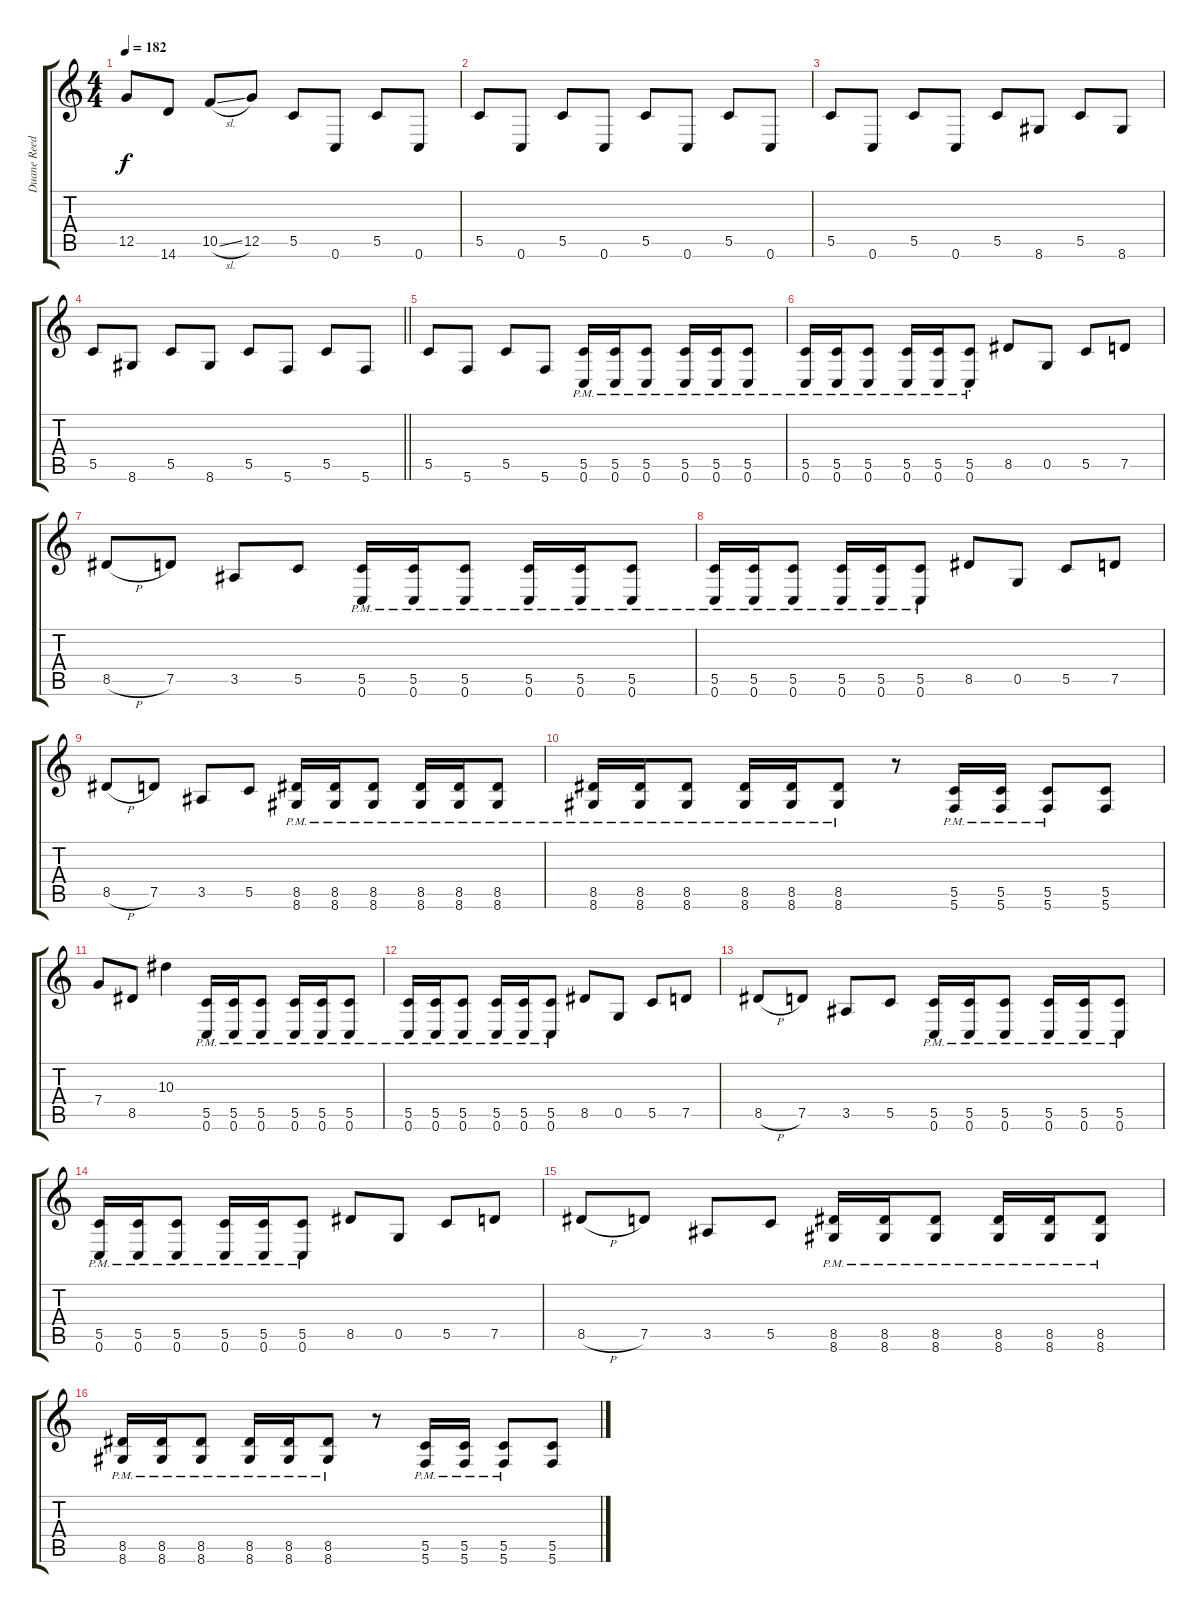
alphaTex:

\track ("Duane Reed" "Duane Reed") {instrument overdrivenguitar}
\staff {score tabs}
\tuning (D4 A3 F3 C3 G2 C2) {hide}
\ts (4 4)
\tempo 182
\clef g2
\ks c
12.5.8{dy f} 14.6.8 10.5{sl}.8 12.5.8 5.5.8 0.6.8 5.5.8 0.6.8 |
5.5.8 0.6.8 5.5.8 0.6.8 5.5.8 0.6.8 5.5.8 0.6.8 |
5.5.8 0.6.8 5.5.8 0.6.8 5.5.8 8.6.8 5.5.8 8.6.8 |
\barLineRight lightlight
5.5.8 8.6.8 5.5.8 8.6.8 5.5.8 5.6.8 5.5.8 5.6.8 |
5.5.8 5.6.8 5.5.8 5.6.8 (5.5{pm} 0.6{pm}).16 (5.5{pm} 0.6{pm}).16 (5.5{pm} 0.6{pm}).8 (5.5{pm} 0.6{pm}).16 (5.5{pm} 0.6{pm}).16 (5.5{pm} 0.6{pm}).8 |
(5.5{pm} 0.6{pm}).16 (5.5{pm} 0.6{pm}).16 (5.5{pm} 0.6{pm}).8 (5.5{pm} 0.6{pm}).16 (5.5{pm} 0.6{pm}).16 (5.5{pm st} 0.6{pm st}).8 8.5.8 0.5.8 5.5.8 7.5.8 |
8.5{h}.8 7.5.8 3.5.8 5.5.8 (5.5{pm} 0.6{pm}).16 (5.5{pm} 0.6{pm}).16 (5.5{pm} 0.6{pm}).8 (5.5{pm} 0.6{pm}).16 (5.5{pm} 0.6{pm}).16 (5.5{pm} 0.6{pm}).8 |
(5.5{pm} 0.6{pm}).16 (5.5{pm} 0.6{pm}).16 (5.5{pm} 0.6{pm}).8 (5.5{pm} 0.6{pm}).16 (5.5{pm} 0.6{pm}).16 (5.5{pm} 0.6{pm}).8 8.5.8 0.5.8 5.5.8 7.5.8 |
8.5{h}.8 7.5.8 3.5.8 5.5.8 (8.5{pm} 8.6{pm}).16 (8.5{pm} 8.6{pm}).16 (8.5{pm} 8.6{pm}).8 (8.5{pm} 8.6{pm}).16 (8.5{pm} 8.6{pm}).16 (8.5{pm} 8.6{pm}).8 |
(8.5{pm} 8.6{pm}).16 (8.5{pm} 8.6{pm}).16 (8.5{pm} 8.6{pm}).8 (8.5{pm} 8.6{pm}).16 (8.5{pm} 8.6{pm}).16 (8.5{pm} 8.6{pm}).8 r.8 (5.5{pm} 5.6{pm}).16 (5.5{pm} 5.6{pm}).16 (5.5{pm} 5.6{pm}).8 (5.5 5.6).8 |
7.4.8 8.5.8 10.3.4 (5.5{pm} 0.6{pm}).16 (5.5{pm} 0.6{pm}).16 (5.5{pm} 0.6{pm}).8 (5.5{pm} 0.6{pm}).16 (5.5{pm} 0.6{pm}).16 (5.5{pm} 0.6{pm}).8 |
(5.5{pm} 0.6{pm}).16 (5.5{pm} 0.6{pm}).16 (5.5{pm} 0.6{pm}).8 (5.5{pm} 0.6{pm}).16 (5.5{pm} 0.6{pm}).16 (5.5{pm} 0.6{pm}).8 8.5.8 0.5.8 5.5.8 7.5.8 |
8.5{h}.8 7.5.8 3.5.8 5.5.8 (5.5{pm} 0.6{pm}).16 (5.5{pm} 0.6{pm}).16 (5.5{pm} 0.6{pm}).8 (5.5{pm} 0.6{pm}).16 (5.5{pm} 0.6{pm}).16 (5.5{pm} 0.6{pm}).8 |
(5.5{pm} 0.6{pm}).16 (5.5{pm} 0.6{pm}).16 (5.5{pm} 0.6{pm}).8 (5.5{pm} 0.6{pm}).16 (5.5{pm} 0.6{pm}).16 (5.5{pm} 0.6{pm}).8 8.5.8 0.5.8 5.5.8 7.5.8 |
8.5{h}.8 7.5.8 3.5.8 5.5.8 (8.5{pm} 8.6{pm}).16 (8.5{pm} 8.6{pm}).16 (8.5{pm} 8.6{pm}).8 (8.5{pm} 8.6{pm}).16 (8.5{pm} 8.6{pm}).16 (8.5{pm} 8.6{pm}).8 |
(8.5{pm} 8.6{pm}).16 (8.5{pm} 8.6{pm}).16 (8.5{pm} 8.6{pm}).8 (8.5{pm} 8.6{pm}).16 (8.5{pm} 8.6{pm}).16 (8.5{pm} 8.6{pm}).8 r.8 (5.5{pm} 5.6{pm}).16 (5.5{pm} 5.6{pm}).16 (5.5{pm} 5.6{pm}).8 (5.5 5.6).8
